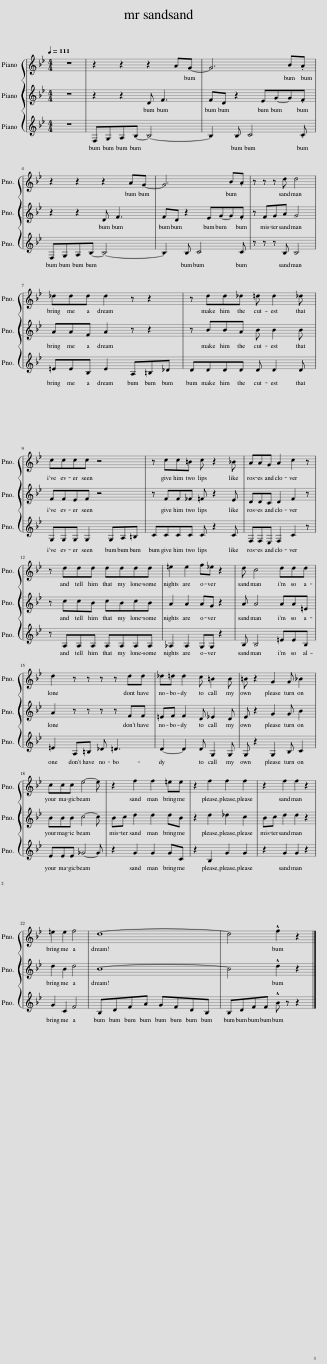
X:1
%%score { 1 2 3 4 }
L:1/8
Q:1/4=111
M:4/4
I:linebreak $
K:Bb
V:1 treble
V:2 treble
V:3 treble
V:4 perc stafflines=1
K:none
V:1
 z8 | z2 z2 z2 AG- | G6 B.A |$ z2 z2 z2 AG- | G6 B.A | %5
 z z z d d4 |$ _ddd d2 z z2 | z dd_d =d d2 _d |$ cccc z4 | z cc=B c z2 _B | %10
 AAG A2 c2 z |$ z ddd dddd | =e2 e2 f_e z2 | d c4 ddd |$ d2 z z z z dd | %15
 _d=d d2 c =B2 B | =B z2 G2 G _B2 |$ ccc e4- e | z2 f2 f2 =ee | z2 f2 f2 f2 | %20
 z2 f2 f2 z2 |$ =e2 e2 f4 | d8- | d4 !^!f2 z2 |] %24
V:2
 z8 | z2 z2 D F3 | FD z2 EG-G.F |$ z2 z2 D F3 | FD z2 EG-G.F | %5
 z FGA G4 |$ AAF A2 z z2 | z BBA B B2 B |$ FFEF z4 | z FF_F =F z2 E | %10
 DDC D2 F2 z |$ z ccB cBcB | A2 A2 AG z2 | A A4 AA=E |$ A2 z z z z FF | %15
 =EF F2 D _E2 D | E z2 G2 G B2 |$ BBB c4- c | Bc d2 d2 dB | z2 d2 _d2 c2 | %20
 Bc d2 d2 z2 |$ d2 B2 d4 | B8- | B4 !^!d2 z2 |] %24
V:3
 z8 | F,G,A,B,- B,4- | B,2 B, C4 .C |$ F,G,A,B,- B,4- | B,2 B, C4 C | %5
 z z z B, B,4 |$ =EEB, E2 A,=B,_D | DDDD D D2 D |$ G,G,G, G,2 G,A,=B, | CCCC C z2 C | %10
 F,F,E, F,2 C2 z |$ z A,A,A, A,A,A,A, | _A,2 A,2 G,G, z2 | B, B,4 =EEB, |$ =E2 A,=B, _D =D3 | %15
 D2- D2 D G,2 G, | G, z2 G,2 B, C2 |$ EEE _G4- G | z2 G2 G2 GC | z2 B,2 G2 G2 | %20
 z2 G2 G2 z2 |$ G2 C2 F4 | B,DFA GFDB, | B,DFF !^!B z z2 |] %24
V:4
[K:C] E E E E E E E E | z8 | z8 |$ z8 | z8 | %5
 z8 |$ z8 | z8 |$ z8 | z8 | %10
 z8 |$ z8 | z8 | z8 |$ z8 | %15
 z8 | z8 |$ z8 | z8 | z8 | %20
 z8 |$ z8 | z8 | z8 |] %24
